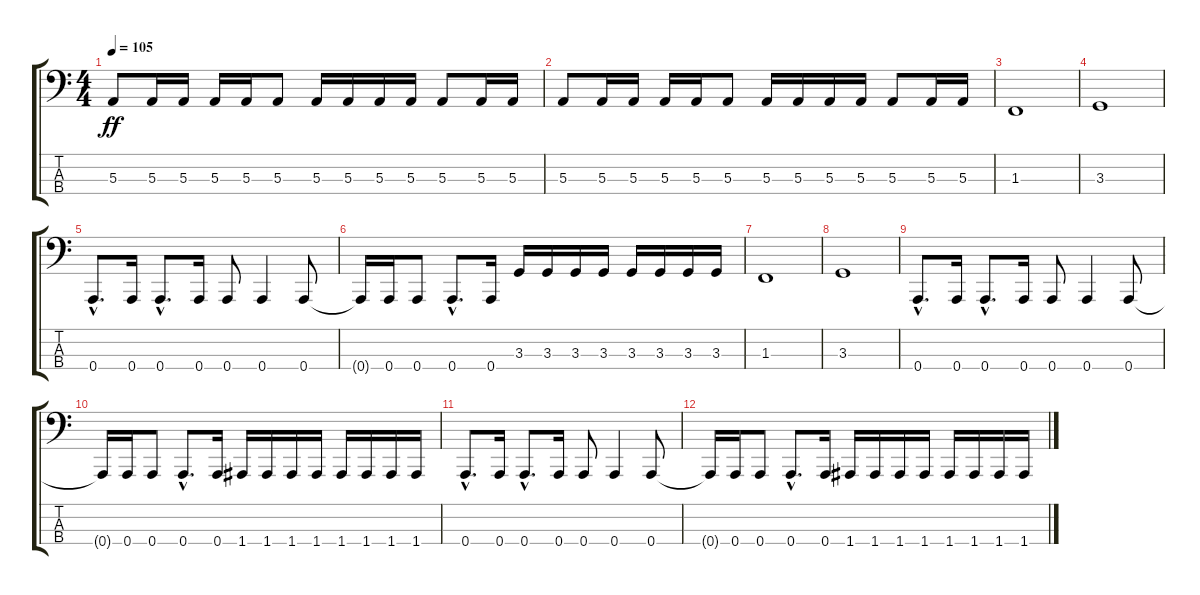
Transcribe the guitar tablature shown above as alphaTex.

\track "" {instrument electricbassfinger}
\staff {score tabs}
\tuning (D2 A1 E1 A0) {hide}
\ts (4 4)
\tempo 105
\clef f4
\ks c
5.3.8{dy ff} 5.3.16 5.3.16 5.3.16 5.3.16 5.3.8 5.3.16 5.3.16 5.3.16 5.3.16 5.3.8 5.3.16 5.3.16 |
5.3.8 5.3.16 5.3.16 5.3.16 5.3.16 5.3.8 5.3.16 5.3.16 5.3.16 5.3.16 5.3.8 5.3.16 5.3.16 |
1.3.1 |
3.3.1 |
0.4{hac}.8{d} 0.4.16 0.4{hac}.8{d} 0.4.16 0.4.8 0.4.4 0.4.8 |
0.4{t}.16 0.4.16 0.4.8 0.4{hac}.8{d} 0.4.16 3.3.16 3.3.16 3.3.16 3.3.16 3.3.16 3.3.16 3.3.16 3.3.16 |
1.3.1 |
3.3.1 |
0.4{hac}.8{d} 0.4.16 0.4{hac}.8{d} 0.4.16 0.4.8 0.4.4 0.4.8 |
0.4{t}.16 0.4.16 0.4.8 0.4{hac}.8{d} 0.4.16 1.4.16 1.4.16 1.4.16 1.4.16 1.4.16 1.4.16 1.4.16 1.4.16 |
0.4{hac}.8{d} 0.4.16 0.4{hac}.8{d} 0.4.16 0.4.8 0.4.4 0.4.8 |
0.4{t}.16 0.4.16 0.4.8 0.4{hac}.8{d} 0.4.16 1.4.16 1.4.16 1.4.16 1.4.16 1.4.16 1.4.16 1.4.16 1.4.16
